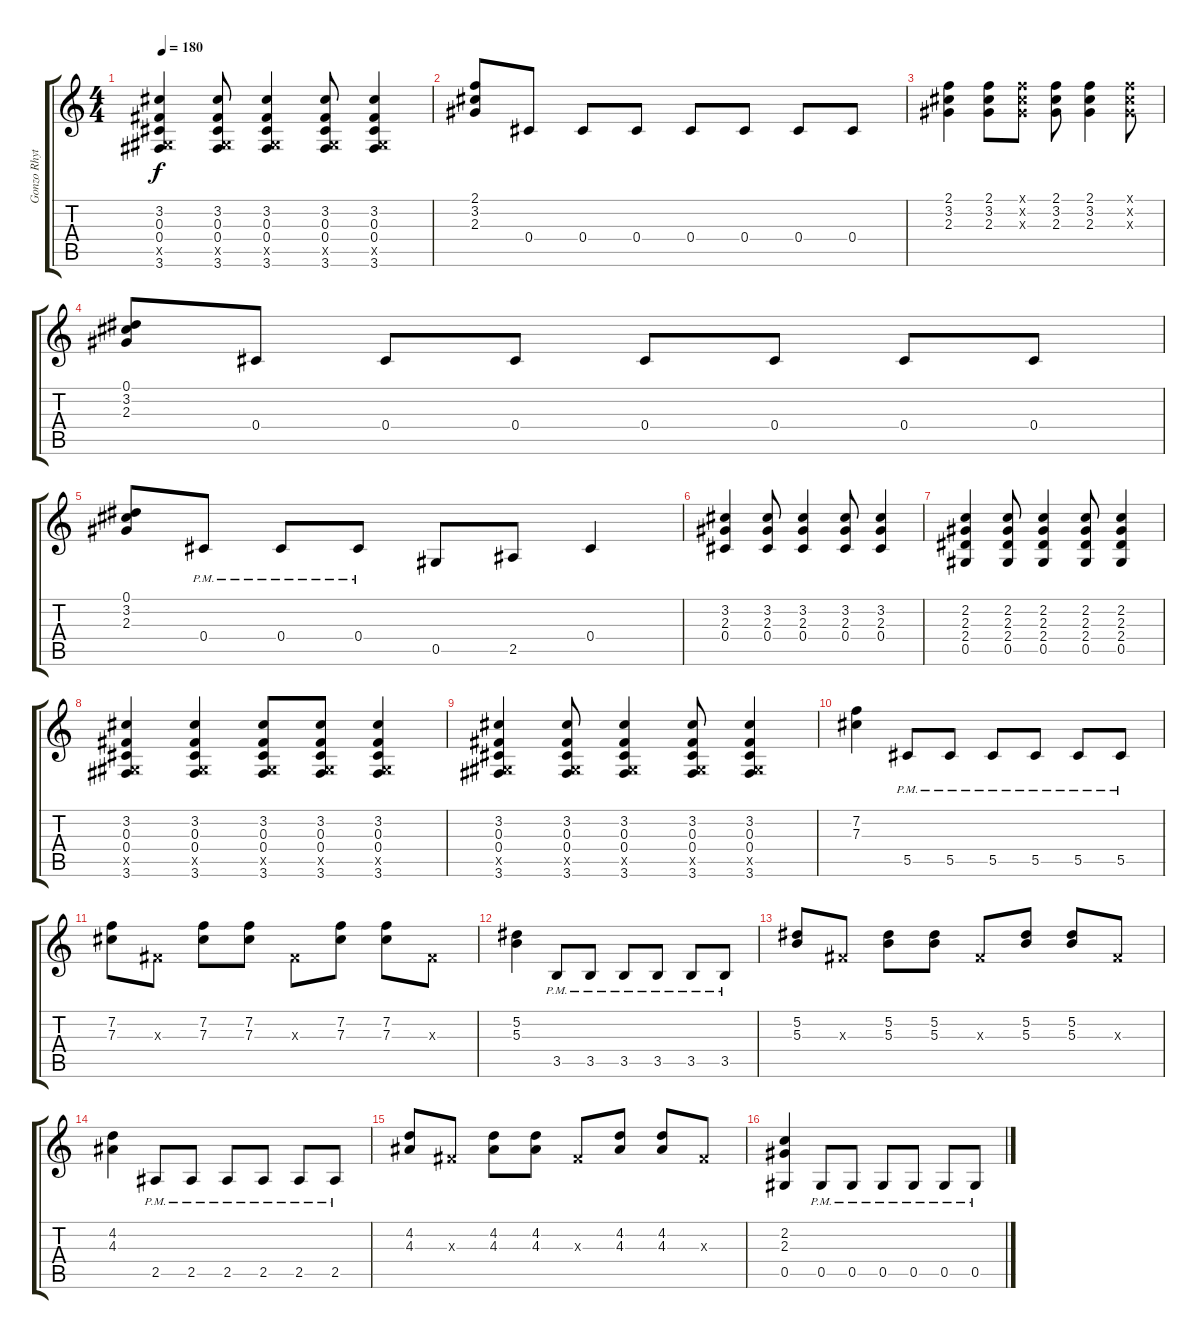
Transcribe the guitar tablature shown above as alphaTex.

\track ("Gonzo Rhythm III" "Gonzo Rhyt") {instrument overdrivenguitar}
\staff {score tabs}
\tuning (Eb4 Bb3 Gb3 Db3 Ab2 Eb2) {hide}
\ts (4 4)
\tempo 180
\clef g2
\ks c
(3.2 0.3 0.4 0.5{x} 3.6).4{dy f} (3.2 0.3 0.4 0.5{x} 3.6).8 (3.2 0.3 0.4 0.5{x} 3.6).4 (3.2 0.3 0.4 0.5{x} 3.6).8 (3.2 0.3 0.4 0.5{x} 3.6).4 |
(2.1 3.2 2.3).8 0.4.8 0.4.8 0.4.8 0.4.8 0.4.8 0.4.8 0.4.8 |
(2.1 3.2 2.3).4 (2.1 3.2 2.3).8 (2.1{x} 3.2{x} 2.3{x}).8 (2.1 3.2 2.3).8 (2.1 3.2 2.3).4 (2.1{x} 3.2{x} 2.3{x}).8 |
(0.1 3.2 2.3).8 0.4.8 0.4.8 0.4.8 0.4.8 0.4.8 0.4.8 0.4.8 |
(0.1 3.2 2.3).8 0.4{pm}.8 0.4{pm}.8 0.4{pm}.8 0.5.8 2.5.8 0.4.4 |
(3.2 2.3 0.4).4 (3.2 2.3 0.4).8 (3.2 2.3 0.4).4 (3.2 2.3 0.4).8 (3.2 2.3 0.4).4 |
(2.2 2.3 2.4 0.5).4 (2.2 2.3 2.4 0.5).8 (2.2 2.3 2.4 0.5).4 (2.2 2.3 2.4 0.5).8 (2.2 2.3 2.4 0.5).4 |
(3.2 0.3 0.4 0.5{x} 3.6).4 (3.2 0.3 0.4 0.5{x} 3.6).4 (3.2 0.3 0.4 0.5{x} 3.6).8 (3.2 0.3 0.4 0.5{x} 3.6).8 (3.2 0.3 0.4 0.5{x} 3.6).4 |
(3.2 0.3 0.4 0.5{x} 3.6).4 (3.2 0.3 0.4 0.5{x} 3.6).8 (3.2 0.3 0.4 0.5{x} 3.6).4 (3.2 0.3 0.4 0.5{x} 3.6).8 (3.2 0.3 0.4 0.5{x} 3.6).4 |
(7.2 7.3).4 5.5{pm}.8 5.5{pm}.8 5.5{pm}.8 5.5{pm}.8 5.5{pm}.8 5.5{pm}.8 |
(7.2 7.3).8 0.3{x}.8 (7.2 7.3).8 (7.2 7.3).8 0.3{x}.8 (7.2 7.3).8 (7.2 7.3).8 0.3{x}.8 |
(5.2 5.3).4 3.5{pm}.8 3.5{pm}.8 3.5{pm}.8 3.5{pm}.8 3.5{pm}.8 3.5{pm}.8 |
(5.2 5.3).8 0.3{x}.8 (5.2 5.3).8 (5.2 5.3).8 0.3{x}.8 (5.2 5.3).8 (5.2 5.3).8 0.3{x}.8 |
(4.2 4.3).4 2.5{pm}.8 2.5{pm}.8 2.5{pm}.8 2.5{pm}.8 2.5{pm}.8 2.5{pm}.8 |
(4.2 4.3).8 0.3{x}.8 (4.2 4.3).8 (4.2 4.3).8 0.3{x}.8 (4.2 4.3).8 (4.2 4.3).8 0.3{x}.8 |
(2.2 2.3 0.5).4 0.5{pm}.8 0.5{pm}.8 0.5{pm}.8 0.5{pm}.8 0.5{pm}.8 0.5{pm}.8
